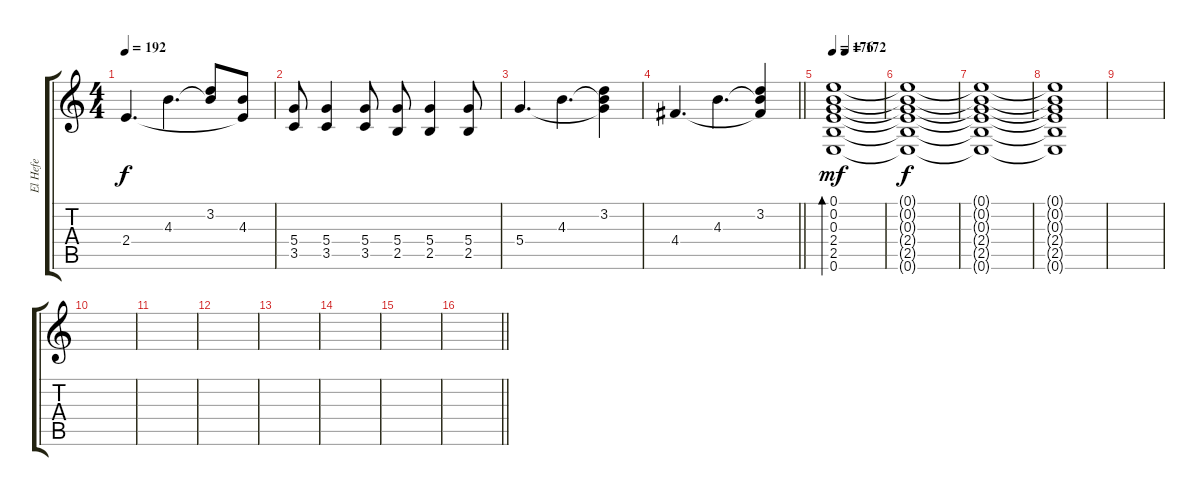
\track ("El Hefe" "El Hefe") {instrument distortionguitar}
\staff {score tabs}
\tuning (E4 B3 G3 D3 A2 E2) {hide}
\ts (4 4)
\tempo 192
\clef g2
\ks c
2.4.4{d dy f} 4.3.4{d} (3.2 4.3{t}).8 (4.3 2.4{t}).8 |
(5.4 3.5).8 (5.4 3.5).4 (5.4 3.5).8 (5.4 2.5).8 (5.4 2.5).4 (5.4 2.5).8 |
5.4.4{d} 4.3.4{d} (3.2 4.3{t} 5.4{t}).4 |
\barLineRight lightlight
4.4.4{d} 4.3.4{d} (3.2 4.3{t} 4.4{t}).4 |
\section ("" "")
\tempo 176
\tempo (172 0.25)
(0.1 0.2 0.3 2.4 2.5 0.6).1{bd 240 dy mf} |
(0.1{t} 0.2{t} 0.3{t} 2.4{t} 2.5{t} 0.6{t}).1{dy f volume 0} |
(0.1{t} 0.2{t} 0.3{t} 2.4{t} 2.5{t} 0.6{t}).1 |
(0.1{t} 0.2{t} 0.3{t} 2.4{t} 2.5{t} 0.6{t}).1 |
|
|
|
|
|
|
|
\barLineRight lightlight
